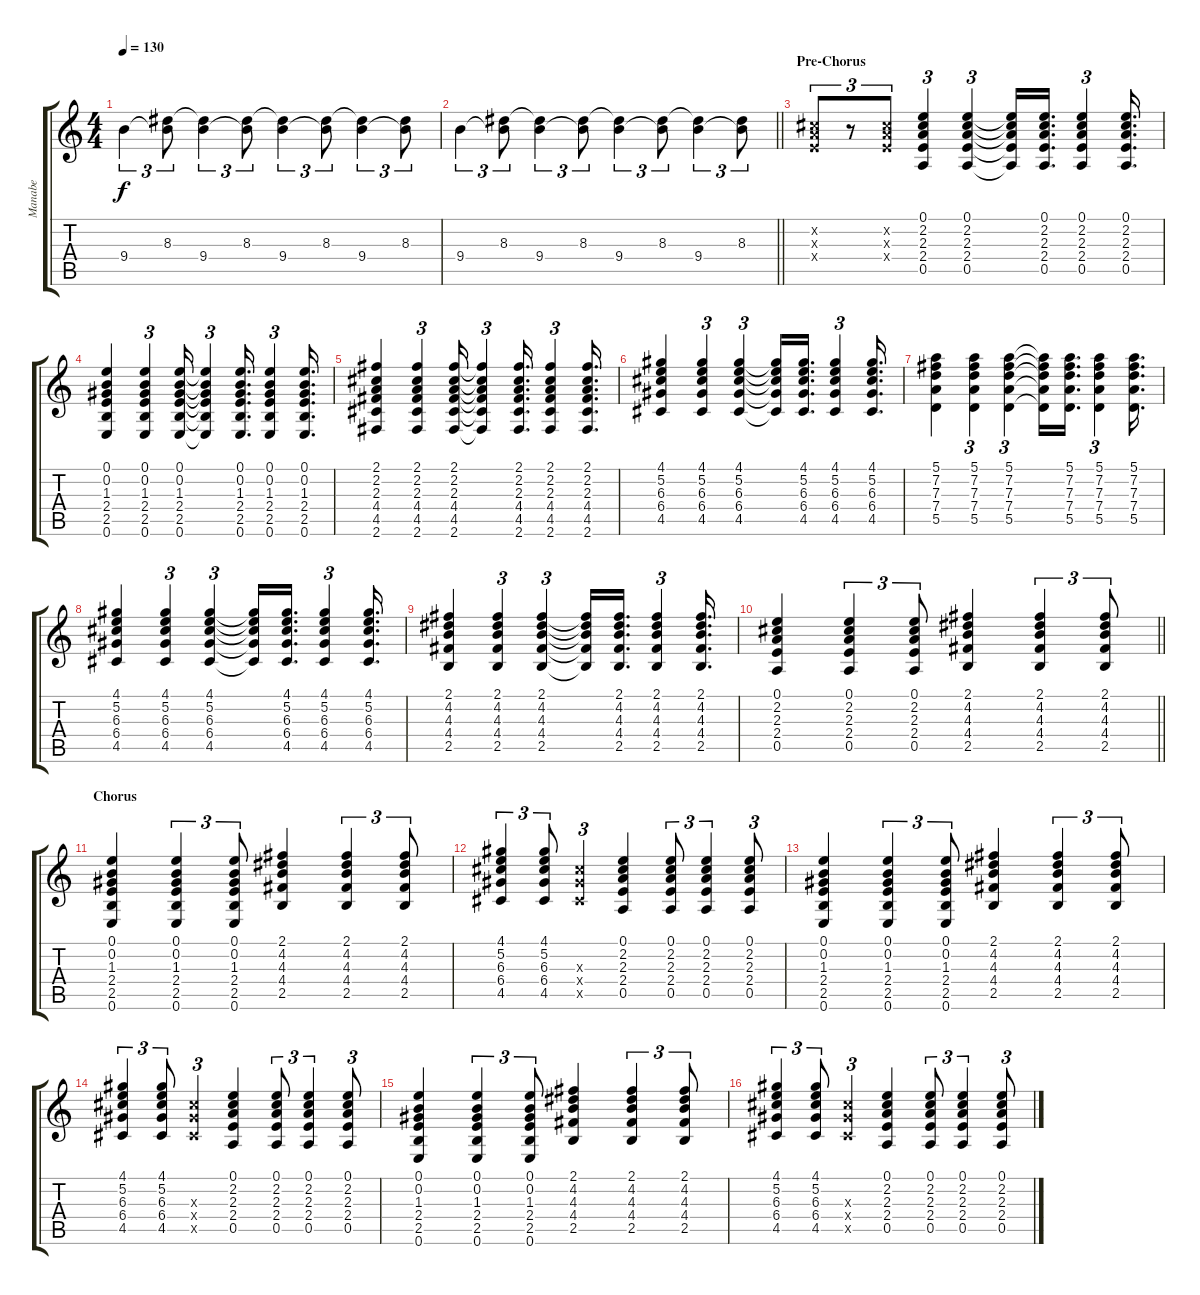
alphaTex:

\track ("Manabe" "Manabe") {instrument overdrivenguitar}
\staff {score tabs}
\tuning (E4 B3 G3 D3 A2 E2) {hide}
\ts (4 4)
\tempo 130
\clef g2
\ks c
9.4.4{tu (3 2) dy f} (8.3 9.4{t}).8{tu (3 2)} (8.3{t} 9.4).4{tu (3 2)} (8.3 9.4{t}).8{tu (3 2)} (8.3{t} 9.4).4{tu (3 2)} (8.3 9.4{t}).8{tu (3 2)} (8.3{t} 9.4).4{tu (3 2)} (8.3 9.4{t}).8{tu (3 2)} |
\barLineRight lightlight
9.4.4{tu (3 2)} (8.3 9.4{t}).8{tu (3 2)} (8.3{t} 9.4).4{tu (3 2)} (8.3 9.4{t}).8{tu (3 2)} (8.3{t} 9.4).4{tu (3 2)} (8.3 9.4{t}).8{tu (3 2)} (8.3{t} 9.4).4{tu (3 2)} (8.3 9.4{t}).8{tu (3 2)} |
\section ("" "Pre-Chorus")
(2.2{x} 2.3{x} 2.4{x}).8{tu (3 2)} r.8{tu (3 2)} (2.2{x} 2.3{x} 2.4{x}).8{tu (3 2)} (0.1 2.2 2.3 2.4 0.5).4{tu (3 2)} (0.1 2.2 2.3 2.4 0.5).4{tu (3 2)} (0.1{t} 2.2{t} 2.3{t} 2.4{t} 0.5{t}).16 (0.1 2.2 2.3 2.4 0.5).16{d} (0.1 2.2 2.3 2.4 0.5).4{tu (3 2)} (0.1 2.2 2.3 2.4 0.5).16{d} |
(0.1 0.2 1.3 2.4 2.5 0.6).4 (0.1 0.2 1.3 2.4 2.5 0.6).4{tu (3 2)} (0.1 0.2 1.3 2.4 2.5 0.6).16 (0.1{t} 0.2{t} 1.3{t} 2.4{t} 2.5{t} 0.6{t}).4{tu (3 2)} (0.1 0.2 1.3 2.4 2.5 0.6).16{d} (0.1 0.2 1.3 2.4 2.5 0.6).4{tu (3 2)} (0.1 0.2 1.3 2.4 2.5 0.6).16{d} |
(2.1 2.2 2.3 4.4 4.5 2.6).4 (2.1 2.2 2.3 4.4 4.5 2.6).4{tu (3 2)} (2.1 2.2 2.3 4.4 4.5 2.6).16 (2.1{t} 2.2{t} 2.3{t} 4.4{t} 4.5{t} 2.6{t}).4{tu (3 2)} (2.1 2.2 2.3 4.4 4.5 2.6).16{d} (2.1 2.2 2.3 4.4 4.5 2.6).4{tu (3 2)} (2.1 2.2 2.3 4.4 4.5 2.6).16{d} |
(4.1 5.2 6.3 6.4 4.5).4 (4.1 5.2 6.3 6.4 4.5).4{tu (3 2)} (4.1 5.2 6.3 6.4 4.5).4{tu (3 2)} (4.1{t} 5.2{t} 6.3{t} 6.4{t} 4.5{t}).16 (4.1 5.2 6.3 6.4 4.5).16{d} (4.1 5.2 6.3 6.4 4.5).4{tu (3 2)} (4.1 5.2 6.3 6.4 4.5).16{d} |
(5.1 7.2 7.3 7.4 5.5).4 (5.1 7.2 7.3 7.4 5.5).4{tu (3 2)} (5.1 7.2 7.3 7.4 5.5).4{tu (3 2)} (5.1{t} 7.2{t} 7.3{t} 7.4{t} 5.5{t}).16 (5.1 7.2 7.3 7.4 5.5).16{d} (5.1 7.2 7.3 7.4 5.5).4{tu (3 2)} (5.1 7.2 7.3 7.4 5.5).16{d} |
(4.1 5.2 6.3 6.4 4.5).4 (4.1 5.2 6.3 6.4 4.5).4{tu (3 2)} (4.1 5.2 6.3 6.4 4.5).4{tu (3 2)} (4.1{t} 5.2{t} 6.3{t} 6.4{t} 4.5{t}).16 (4.1 5.2 6.3 6.4 4.5).16{d} (4.1 5.2 6.3 6.4 4.5).4{tu (3 2)} (4.1 5.2 6.3 6.4 4.5).16{d} |
(2.1 4.2 4.3 4.4 2.5).4 (2.1 4.2 4.3 4.4 2.5).4{tu (3 2)} (2.1 4.2 4.3 4.4 2.5).4{tu (3 2)} (2.1{t} 4.2{t} 4.3{t} 4.4{t} 2.5{t}).16 (2.1 4.2 4.3 4.4 2.5).16{d} (2.1 4.2 4.3 4.4 2.5).4{tu (3 2)} (2.1 4.2 4.3 4.4 2.5).16{d} |
\barLineRight lightlight
(0.1 2.2 2.3 2.4 0.5).4 (0.1 2.2 2.3 2.4 0.5).4{tu (3 2)} (0.1 2.2 2.3 2.4 0.5).8{tu (3 2)} (2.1 4.2 4.3 4.4 2.5).4 (2.1 4.2 4.3 4.4 2.5).4{tu (3 2)} (2.1 4.2 4.3 4.4 2.5).8{tu (3 2)} |
\section ("" "Chorus")
(0.1 0.2 1.3 2.4 2.5 0.6).4 (0.1 0.2 1.3 2.4 2.5 0.6).4{tu (3 2)} (0.1 0.2 1.3 2.4 2.5 0.6).8{tu (3 2)} (2.1 4.2 4.3 4.4 2.5).4 (2.1 4.2 4.3 4.4 2.5).4{tu (3 2)} (2.1 4.2 4.3 4.4 2.5).8{tu (3 2)} |
(4.1 5.2 6.3 6.4 4.5).4{tu (3 2)} (4.1 5.2 6.3 6.4 4.5).8{tu (3 2)} (6.3{x} 6.4{x} 4.5{x}).4{tu (3 2)} (0.1 2.2 2.3 2.4 0.5).4 (0.1 2.2 2.3 2.4 0.5).8{tu (3 2)} (0.1 2.2 2.3 2.4 0.5).4{tu (3 2)} (0.1 2.2 2.3 2.4 0.5).8{tu (3 2)} |
(0.1 0.2 1.3 2.4 2.5 0.6).4 (0.1 0.2 1.3 2.4 2.5 0.6).4{tu (3 2)} (0.1 0.2 1.3 2.4 2.5 0.6).8{tu (3 2)} (2.1 4.2 4.3 4.4 2.5).4 (2.1 4.2 4.3 4.4 2.5).4{tu (3 2)} (2.1 4.2 4.3 4.4 2.5).8{tu (3 2)} |
(4.1 5.2 6.3 6.4 4.5).4{tu (3 2)} (4.1 5.2 6.3 6.4 4.5).8{tu (3 2)} (6.3{x} 6.4{x} 4.5{x}).4{tu (3 2)} (0.1 2.2 2.3 2.4 0.5).4 (0.1 2.2 2.3 2.4 0.5).8{tu (3 2)} (0.1 2.2 2.3 2.4 0.5).4{tu (3 2)} (0.1 2.2 2.3 2.4 0.5).8{tu (3 2)} |
(0.1 0.2 1.3 2.4 2.5 0.6).4 (0.1 0.2 1.3 2.4 2.5 0.6).4{tu (3 2)} (0.1 0.2 1.3 2.4 2.5 0.6).8{tu (3 2)} (2.1 4.2 4.3 4.4 2.5).4 (2.1 4.2 4.3 4.4 2.5).4{tu (3 2)} (2.1 4.2 4.3 4.4 2.5).8{tu (3 2)} |
(4.1 5.2 6.3 6.4 4.5).4{tu (3 2)} (4.1 5.2 6.3 6.4 4.5).8{tu (3 2)} (6.3{x} 6.4{x} 4.5{x}).4{tu (3 2)} (0.1 2.2 2.3 2.4 0.5).4 (0.1 2.2 2.3 2.4 0.5).8{tu (3 2)} (0.1 2.2 2.3 2.4 0.5).4{tu (3 2)} (0.1 2.2 2.3 2.4 0.5).8{tu (3 2)}
